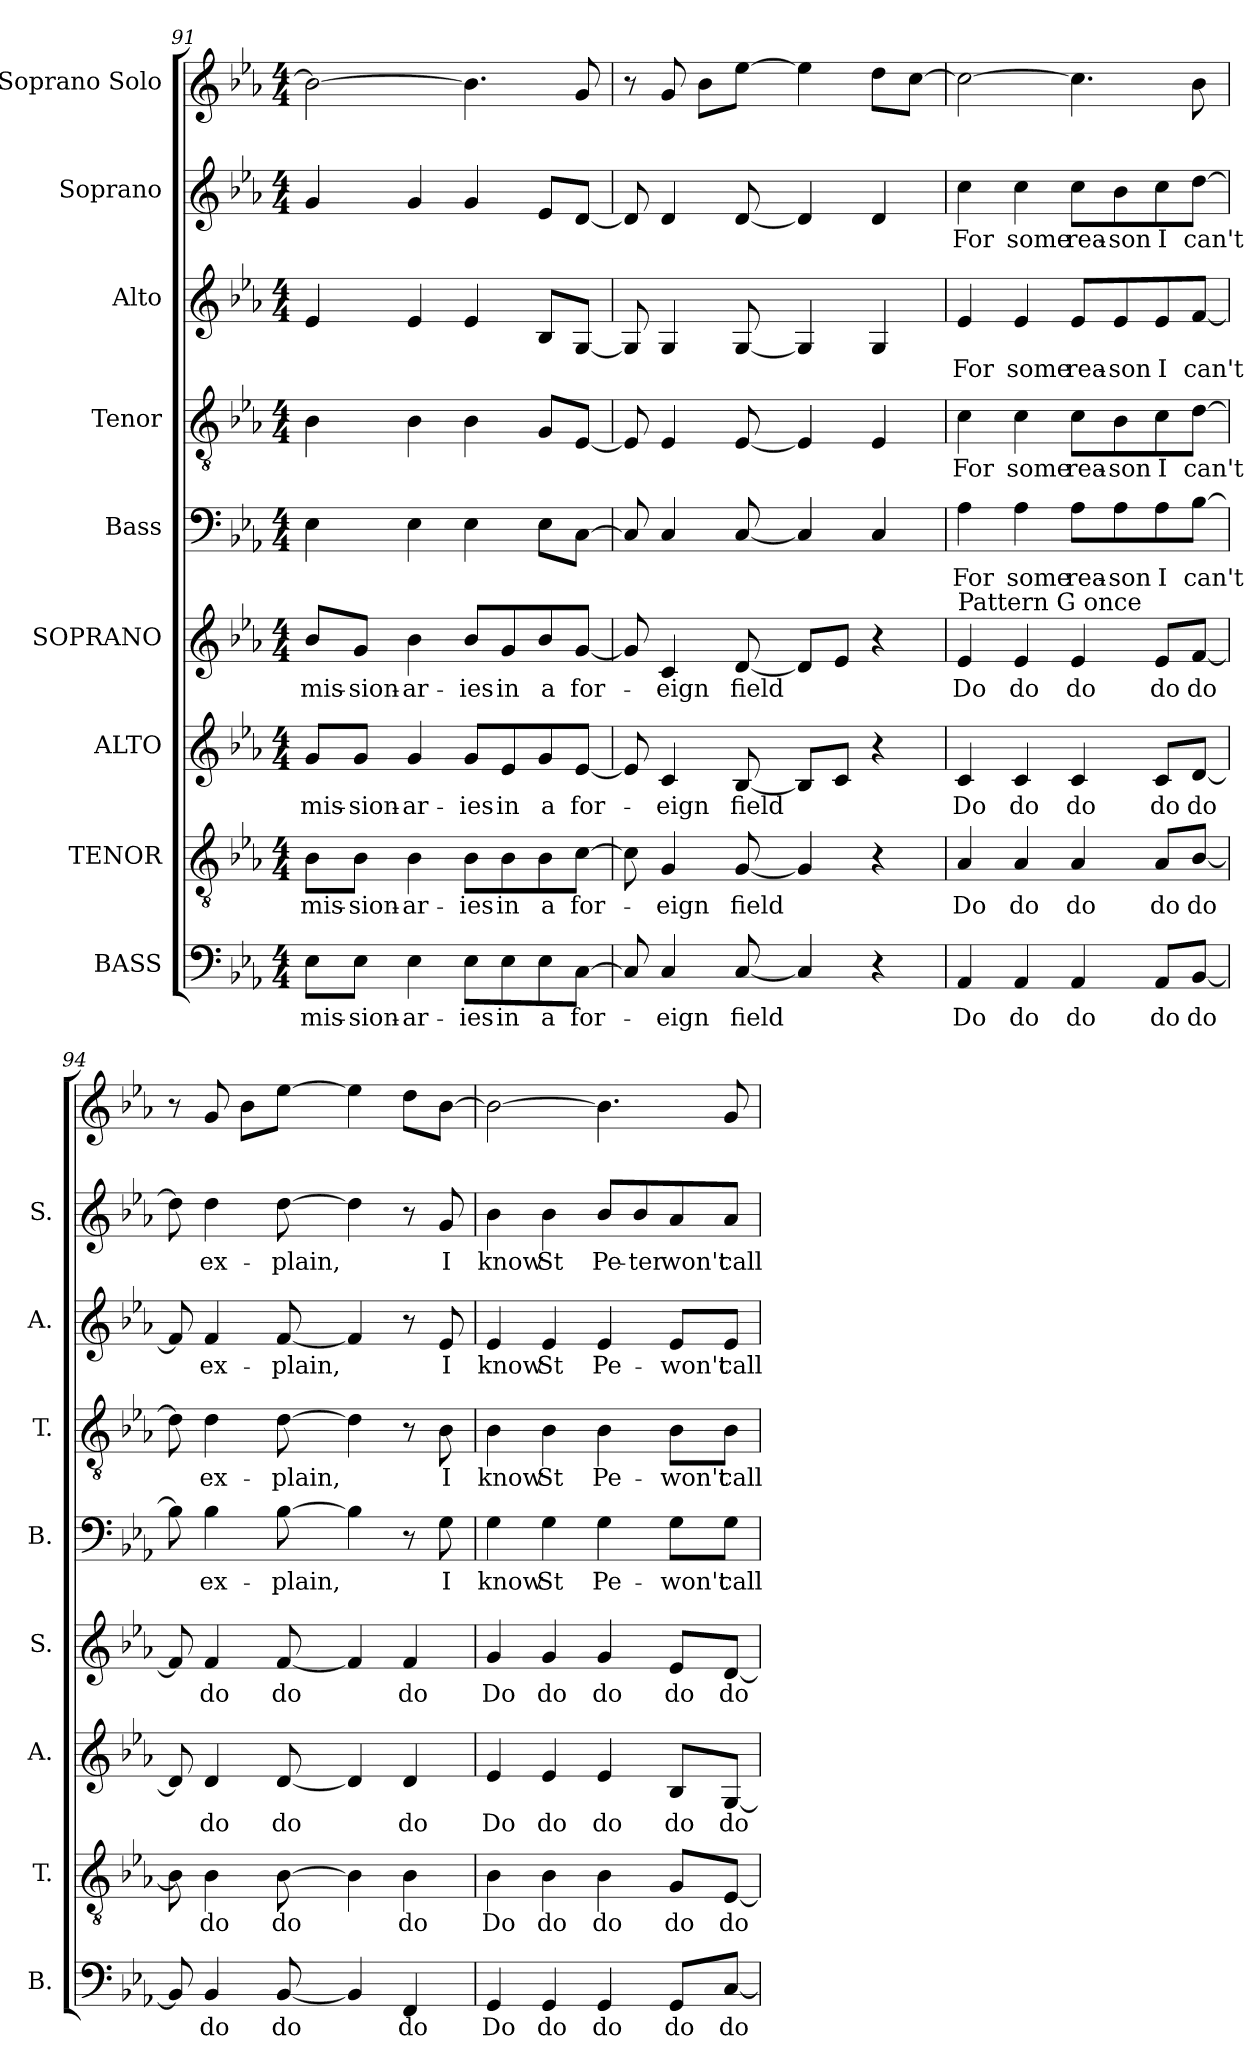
**kern	**text	**kern	**text	**kern	**text	**kern	**text	**kern	**text	**kern	**text	**kern	**text	**kern	**text	**kern
*part9	*part9	*part8	*part8	*part7	*part7	*part6	*part6	*part5	*part5	*part4	*part4	*part3	*part3	*part2	*part2	*part1
*staff9	*staff9	*staff8	*staff8	*staff7	*staff7	*staff6	*staff6	*staff5	*staff5	*staff4	*staff4	*staff3	*staff3	*staff2	*staff2	*staff1
*I"BASS	*	*I"TENOR	*	*I"ALTO	*	*I"SOPRANO	*	*I"Bass	*	*I"Tenor	*	*I"Alto	*	*I"Soprano	*	*I"Soprano Solo
*I'B.	*	*I'T.	*	*I'A.	*	*I'S.	*	*I'B.	*	*I'T.	*	*I'A.	*	*I'S.	*	*
*clefF4	*	*clefGv2	*	*clefG2	*	*clefG2	*	*clefF4	*	*clefGv2	*	*clefG2	*	*clefG2	*	*clefG2
*	*	*ITrd7c12	*	*	*	*	*	*	*	*ITrd7c12	*	*	*	*	*	*
*k[b-e-a-]	*	*k[b-e-a-]	*	*k[b-e-a-]	*	*k[b-e-a-]	*	*k[b-e-a-]	*	*k[b-e-a-]	*	*k[b-e-a-]	*	*k[b-e-a-]	*	*k[b-e-a-]
*M4/4	*	*M4/4	*	*M4/4	*	*M4/4	*	*M4/4	*	*M4/4	*	*M4/4	*	*M4/4	*	*M4/4
=91	=91	=91	=91	=91	=91	=91	=91	=91	=91	=91	=91	=91	=91	=91	=91	=91
8E-\L	mis-	8BB-\L	mis-	8g/L	mis-	8b-/L	mis-	4E-\	.	4BB-\	.	4e-/	.	4g/	.	2b-\_
8E-\J	-sion-	8BB-\J	-sion-	8g/J	-sion-	8g/J	-sion-	.	.	.	.	.	.	.	.	.
4E-\	-ar-	4BB-\	-ar-	4g/	-ar-	4b-\	-ar-	4E-\	.	4BB-\	.	4e-/	.	4g/	.	.
8E-\L	-ies	8BB-\L	-ies	8g/L	-ies	8b-/L	-ies	4E-\	.	4BB-\	.	4e-/	.	4g/	.	4.b-\]
8E-\	in	8BB-\	in	8e-/	in	8g/	in	.	.	.	.	.	.	.	.	.
8E-\	a	8BB-\	a	8g/	a	8b-/	a	8E-\L	.	8GG/L	.	8B-/L	.	8e-/L	.	.
[8C\J	for-	[8C\J	for-	[8e-/J	for-	[8g/J	for-	[8C\J	.	[8EE-/J	.	[8G/J	.	[8d/J	.	8g/
!!LO:LB:g=z
=92	=92	=92	=92	=92	=92	=92	=92	=92	=92	=92	=92	=92	=92	=92	=92	=92
8C/]	.	8C\]	.	8e-/]	.	8g/]	.	8C/]	.	8EE-/]	.	8G/]	.	8d/]	.	8r
4C/	-eign	4GG/	-eign	4c/	-eign	4c/	-eign	4C/	.	4EE-/	.	4G/	.	4d/	.	8g/
.	.	.	.	.	.	.	.	.	.	.	.	.	.	.	.	8b-\L
[8C/	field	[8GG/	field	[8B-/	field	[8d/	field	[8C/	.	[8EE-/	.	[8G/	.	[8d/	.	[8ee-\J
4C/]	.	4GG/]	.	8B-/L]	.	8d/L]	.	4C/]	.	4EE-/]	.	4G/]	.	4d/]	.	4ee-\]
.	.	.	.	8c/J	.	8e-/J	.	.	.	.	.	.	.	.	.	.
4r	.	4r	.	4r	.	4r	.	4C/	.	4EE-/	.	4G/	.	4d/	.	8dd\L
.	.	.	.	.	.	.	.	.	.	.	.	.	.	.	.	[8cc\J
=93	=93	=93	=93	=93	=93	=93	=93	=93	=93	=93	=93	=93	=93	=93	=93	=93
!	!	!	!	!	!	!LO:TX:a:t=Pattern G  once	!	!	!	!	!	!	!	!	!	!
4AA-/	Do	4AA-/	Do	4c/	Do	4e-/	Do	4A-\	For	4C\	For	4e-/	For	4cc\	For	2cc\_
4AA-/	do	4AA-/	do	4c/	do	4e-/	do	4A-\	some	4C\	some	4e-/	some	4cc\	some	.
4AA-/	do	4AA-/	do	4c/	do	4e-/	do	8A-\L	rea-	8C\L	rea-	8e-/L	rea-	8cc\L	rea-	4.cc\]
.	.	.	.	.	.	.	.	8A-\	-son	8BB-\	-son	8e-/	-son	8b-\	-son	.
8AA-/L	do	8AA-/L	do	8c/L	do	8e-/L	do	8A-\	I	8C\	I	8e-/	I	8cc\	I	.
[8BB-/J	do	[8BB-/J	do	[8d/J	do	[8f/J	do	[8B-\J	can't	[8D\J	can't	[8f/J	can't	[8dd\J	can't	8b-\
=94	=94	=94	=94	=94	=94	=94	=94	=94	=94	=94	=94	=94	=94	=94	=94	=94
8BB-/]	.	8BB-\]	.	8d/]	.	8f/]	.	8B-\]	.	8D\]	.	8f/]	.	8dd\]	.	8r
4BB-/	do	4BB-\	do	4d/	do	4f/	do	4B-\	ex-	4D\	ex-	4f/	ex-	4dd\	ex-	8g/
.	.	.	.	.	.	.	.	.	.	.	.	.	.	.	.	8b-\L
[8BB-/	do	[8BB-\	do	[8d/	do	[8f/	do	[8B-\	-plain,	[8D\	-plain,	[8f/	-plain,	[8dd\	-plain,	[8ee-\J
4BB-/]	.	4BB-\]	.	4d/]	.	4f/]	.	4B-\]	.	4D\]	.	4f/]	.	4dd\]	.	4ee-\]
4FF/	do	4BB-\	do	4d/	do	4f/	do	8r	.	8r	.	8r	.	8r	.	8dd\L
.	.	.	.	.	.	.	.	8G\	I	8BB-\	I	8e-/	I	8g/	I	[8b-\J
=95	=95	=95	=95	=95	=95	=95	=95	=95	=95	=95	=95	=95	=95	=95	=95	=95
4GG/	Do	4BB-\	Do	4e-/	Do	4g/	Do	4G\	know	4BB-\	know	4e-/	know	4b-\	know	2b-\_
4GG/	do	4BB-\	do	4e-/	do	4g/	do	4G\	St	4BB-\	St	4e-/	St	4b-\	St	.
4GG/	do	4BB-\	do	4e-/	do	4g/	do	4G\	Pe-	4BB-\	Pe-	4e-/	Pe-	8b-/L	Pe-	4.b-\]
.	.	.	.	.	.	.	.	.	.	.	.	.	.	8b-/	-ter	.
8GG/L	do	8GG/L	do	8B-/L	do	8e-/L	do	8G\L	won't	8BB-\L	won't	8e-/L	won't	8a-/	won't	.
[8C/J	do	[8EE-/J	do	[8G/J	do	[8d/J	do	8G\J	call	8BB-\J	call	8e-/J	call	8a-/J	call	8g/
=	=	=	=	=	=	=	=	=	=	=	=	=	=	=	=	=
*-	*-	*-	*-	*-	*-	*-	*-	*-	*-	*-	*-	*-	*-	*-	*-	*-
